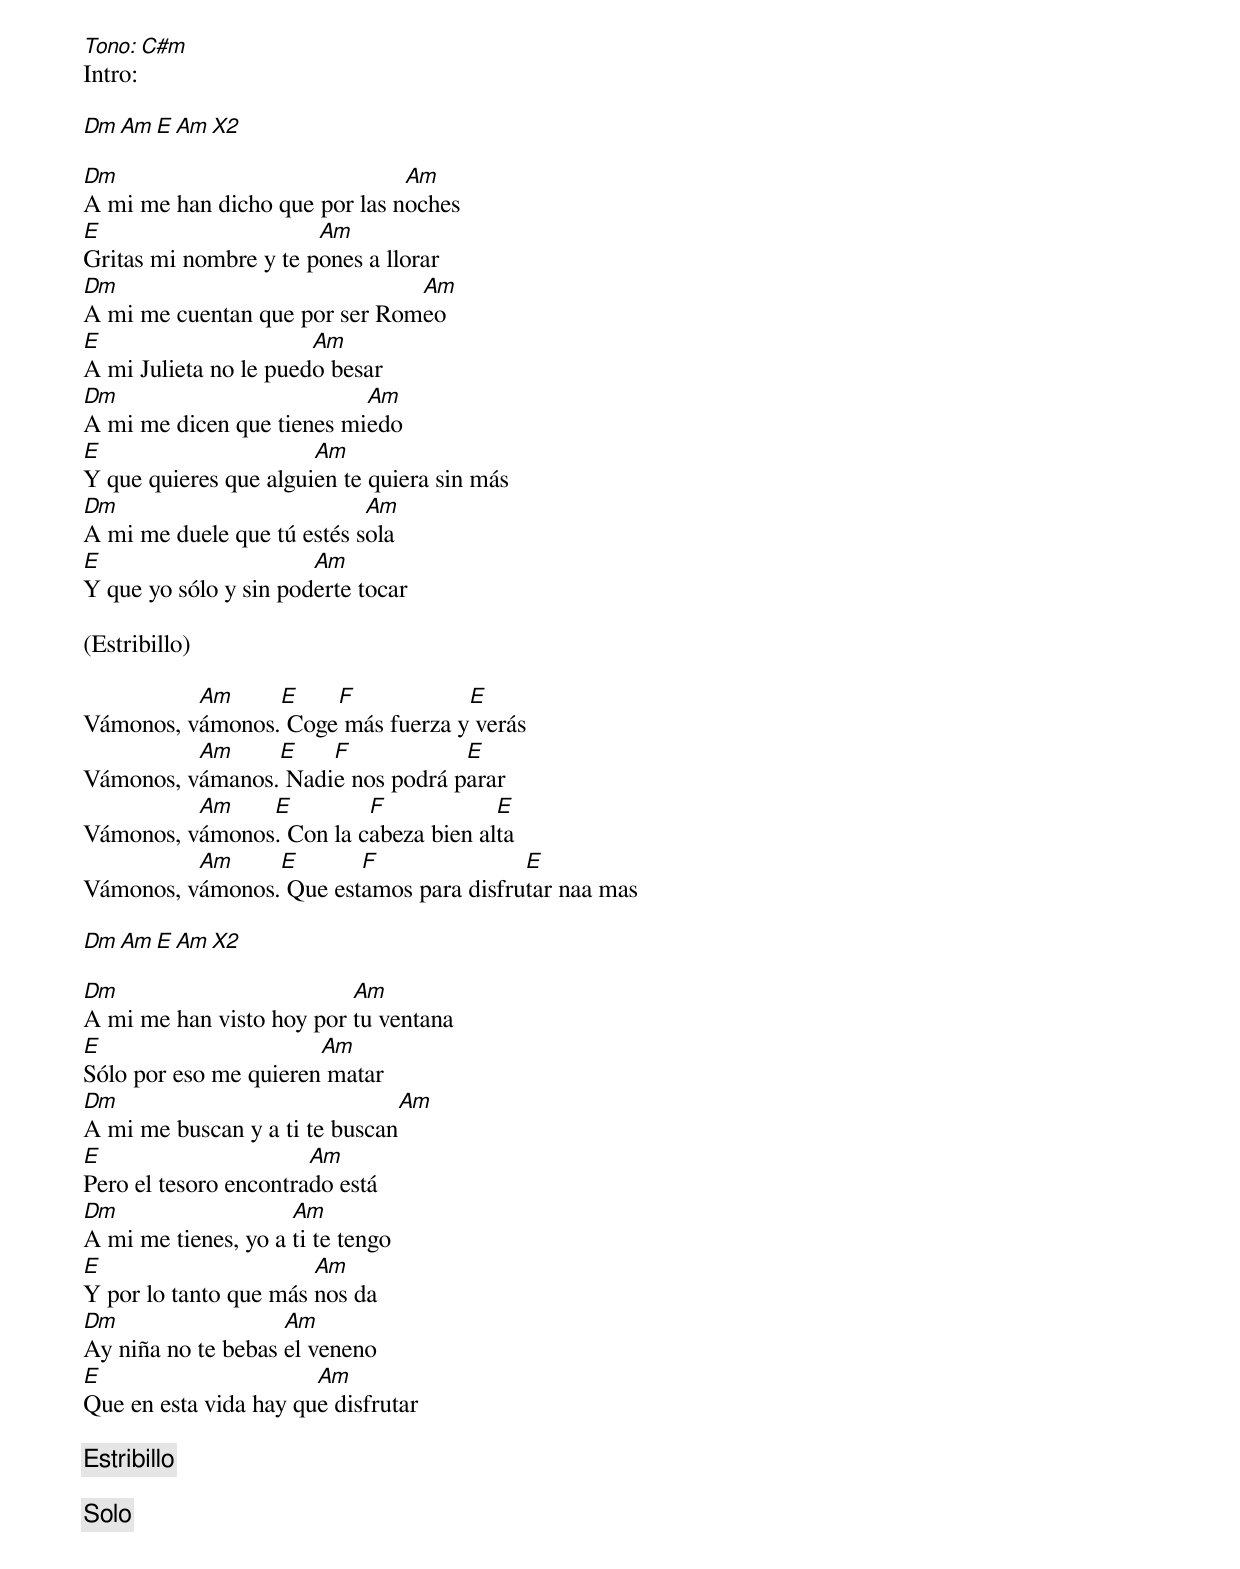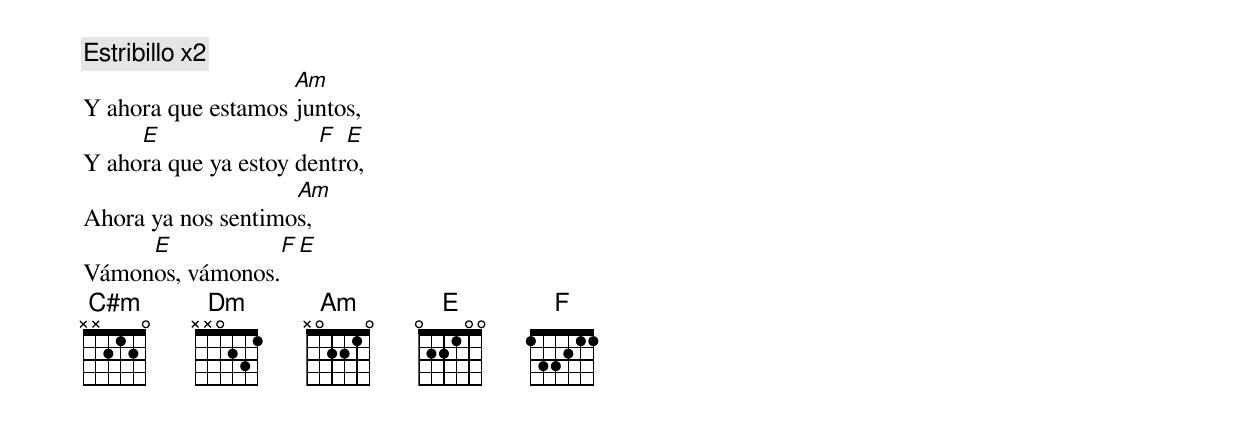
Tono: C#m
Intro:

Dm  Am E Am X2

Dm                             Am
A mi me han dicho que por las noches
E                      Am
Gritas mi nombre y te pones a llorar
Dm                             Am
A mi me cuentan que por ser Romeo
E                      Am
A mi Julieta no le puedo besar
Dm                         Am
A mi me dicen que tienes miedo
E                      Am
Y que quieres que alguien te quiera sin más
Dm                          Am
A mi me duele que tú estés sola
E                      Am
Y que yo sólo y sin poderte tocar

(Estribillo)

          Am     E    F            E
Vámonos, vámonos. Coge más fuerza y verás
          Am     E    F            E
Vámonos, vámanos. Nadie nos podrá parar
          Am    E         F            E
Vámonos, vámonos. Con la cabeza bien alta
          Am     E       F               E
Vámonos, vámonos. Que estamos para disfrutar naa mas

Dm  Am E Am X2

Dm                        Am
A mi me han visto hoy por tu ventana
E                      Am
Sólo por eso me quieren matar
Dm                              Am
A mi me buscan y a ti te buscan
E                      Am
Pero el tesoro encontrado está
Dm                   Am
A mi me tienes, yo a ti te tengo
E                      Am
Y por lo tanto que más nos da
Dm                  Am
Ay niña no te bebas el veneno
E                      Am
Que en esta vida hay que disfrutar

[Estribillo]

[Solo]

[Estribillo x2]
                    Am
Y ahora que estamos juntos,
     E                 F  E
Y ahora que ya estoy dentro,
                    Am
Ahora ya nos sentimos,
     E                 F  E
Vámonos, vámonos.
